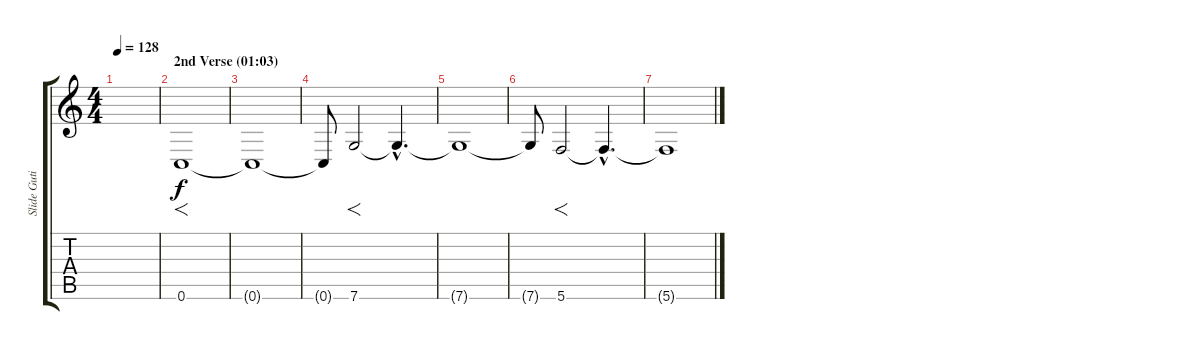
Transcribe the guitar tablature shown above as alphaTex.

\track ("Slide Gutiar (Justin Adams)" "Slide Guti") {instrument distortionguitar}
\staff {score tabs}
\tuning (E4 B3 G3 D3 A2 C2) {hide}
\ts (4 4)
\tempo 128
\clef g2
\ks c
|
\section ("" "2nd Verse (01:03)")
0.6.1{f} |
0.6{t}.1{volume 4} |
0.6{t}.8 7.6.2{f volume 8} 7.6{hac t}.4{d volume 4} |
7.6{t}.1 |
7.6{t}.8 5.6.2{f volume 8} 5.6{hac t}.4{d volume 4} |
5.6{t}.1
